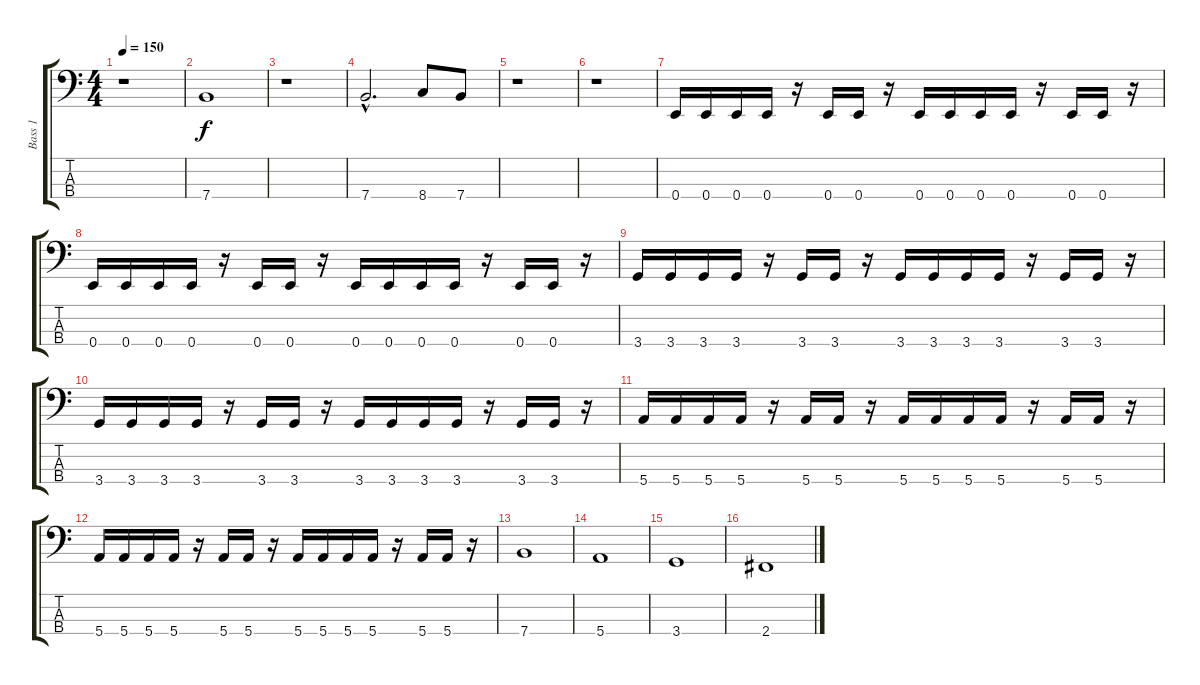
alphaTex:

\track ("Bass 1" "Bass 1") {instrument electricbasspick}
\staff {score tabs}
\tuning (G2 D2 A1 E1) {hide}
\ts (4 4)
\tempo 150
\clef f4
\ks c
r.1{dy f} |
7.4.1 |
r.1 |
7.4{hac}.2{d} 8.4.8 7.4.8 |
r.1 |
r.1 |
0.4.16 0.4.16 0.4.16 0.4.16 r.16 0.4.16 0.4.16 r.16 0.4.16 0.4.16 0.4.16 0.4.16 r.16 0.4.16 0.4.16 r.16 |
0.4.16 0.4.16 0.4.16 0.4.16 r.16 0.4.16 0.4.16 r.16 0.4.16 0.4.16 0.4.16 0.4.16 r.16 0.4.16 0.4.16 r.16 |
3.4.16 3.4.16 3.4.16 3.4.16 r.16 3.4.16 3.4.16 r.16 3.4.16 3.4.16 3.4.16 3.4.16 r.16 3.4.16 3.4.16 r.16 |
3.4.16 3.4.16 3.4.16 3.4.16 r.16 3.4.16 3.4.16 r.16 3.4.16 3.4.16 3.4.16 3.4.16 r.16 3.4.16 3.4.16 r.16 |
5.4.16 5.4.16 5.4.16 5.4.16 r.16 5.4.16 5.4.16 r.16 5.4.16 5.4.16 5.4.16 5.4.16 r.16 5.4.16 5.4.16 r.16 |
5.4.16 5.4.16 5.4.16 5.4.16 r.16 5.4.16 5.4.16 r.16 5.4.16 5.4.16 5.4.16 5.4.16 r.16 5.4.16 5.4.16 r.16 |
7.4.1 |
5.4.1 |
3.4.1 |
2.4.1
